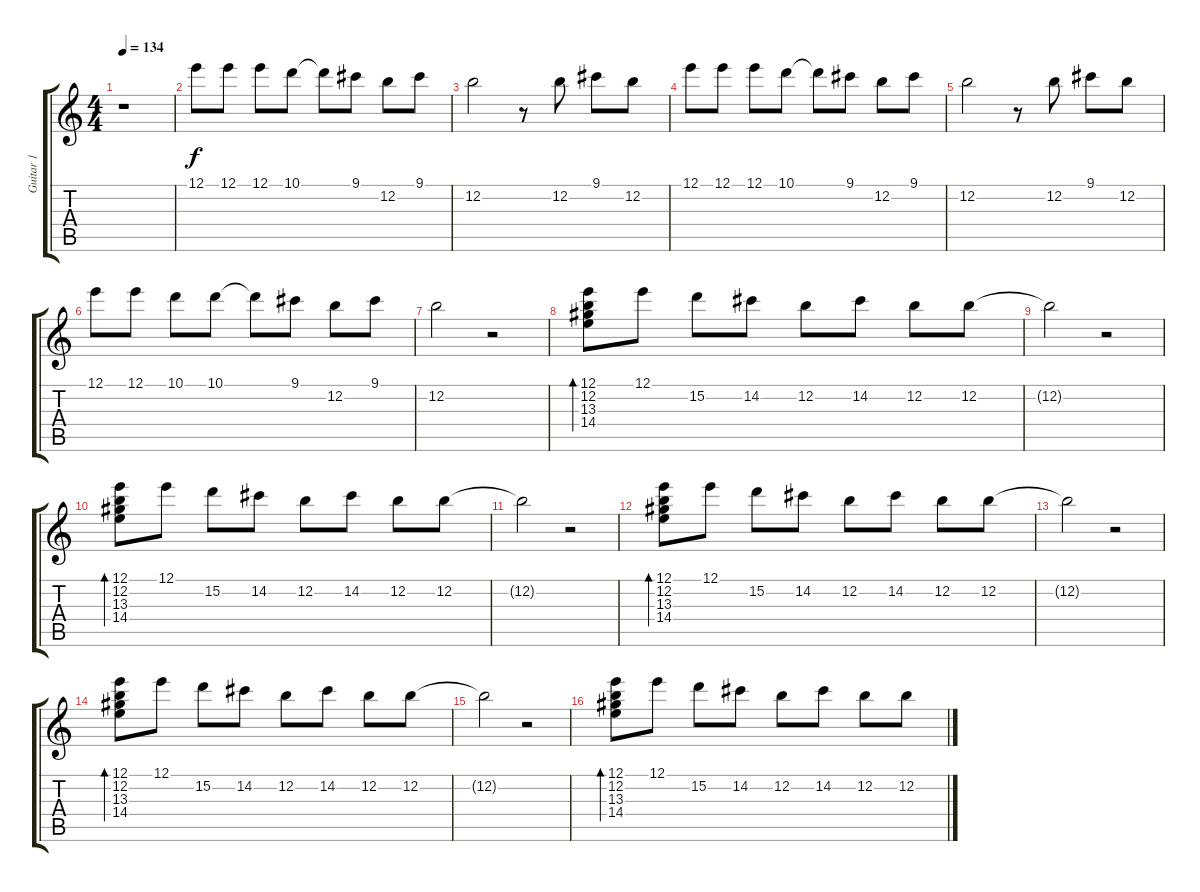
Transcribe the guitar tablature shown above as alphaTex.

\track ("Guitar 1" "Guitar 1") {instrument overdrivenguitar}
\staff {score tabs}
\tuning (E4 B3 G3 D3 A2 E2) {hide}
\ts (4 4)
\tempo 134
\clef g2
\ks c
r.1{dy f} |
12.1.8 12.1.8 12.1.8 10.1.8 10.1{t}.8 9.1.8 12.2.8 9.1.8 |
12.2.2 r.8 12.2.8 9.1.8 12.2.8 |
12.1.8 12.1.8 12.1.8 10.1.8 10.1{t}.8 9.1.8 12.2.8 9.1.8 |
12.2.2 r.8 12.2.8 9.1.8 12.2.8 |
12.1.8 12.1.8 10.1.8 10.1.8 10.1{t}.8 9.1.8 12.2.8 9.1.8 |
12.2.2 r.2 |
(12.1 12.2 13.3 14.4).8{bd 120} 12.1.8 15.2.8 14.2.8 12.2.8 14.2.8 12.2.8 12.2.8 |
12.2{t}.2 r.2 |
(12.1 12.2 13.3 14.4).8{bd 120} 12.1.8 15.2.8 14.2.8 12.2.8 14.2.8 12.2.8 12.2.8 |
12.2{t}.2 r.2 |
(12.1 12.2 13.3 14.4).8{bd 120} 12.1.8 15.2.8 14.2.8 12.2.8 14.2.8 12.2.8 12.2.8 |
12.2{t}.2 r.2 |
(12.1 12.2 13.3 14.4).8{bd 120} 12.1.8 15.2.8 14.2.8 12.2.8 14.2.8 12.2.8 12.2.8 |
12.2{t}.2 r.2 |
(12.1 12.2 13.3 14.4).8{bd 120} 12.1.8 15.2.8 14.2.8 12.2.8 14.2.8 12.2.8 12.2.8
